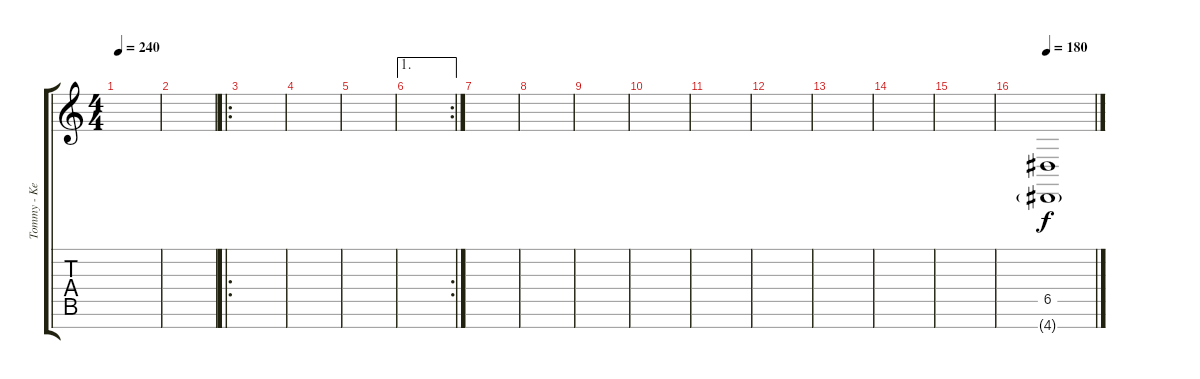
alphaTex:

\track ("Tommy - Keyboards" "Tommy - Ke") {instrument stringensemble1}
\staff {score tabs}
\tuning (E4 B3 G3 D3 A2 E2 B1) {hide}
\ts (4 4)
\tempo 240
\clef g2
\ks c
|
|
\ro
|
|
|
\ae 1
\rc 2
|
|
|
|
|
|
|
|
|
|
\tempo 180
(6.5 4.7{g}).1
